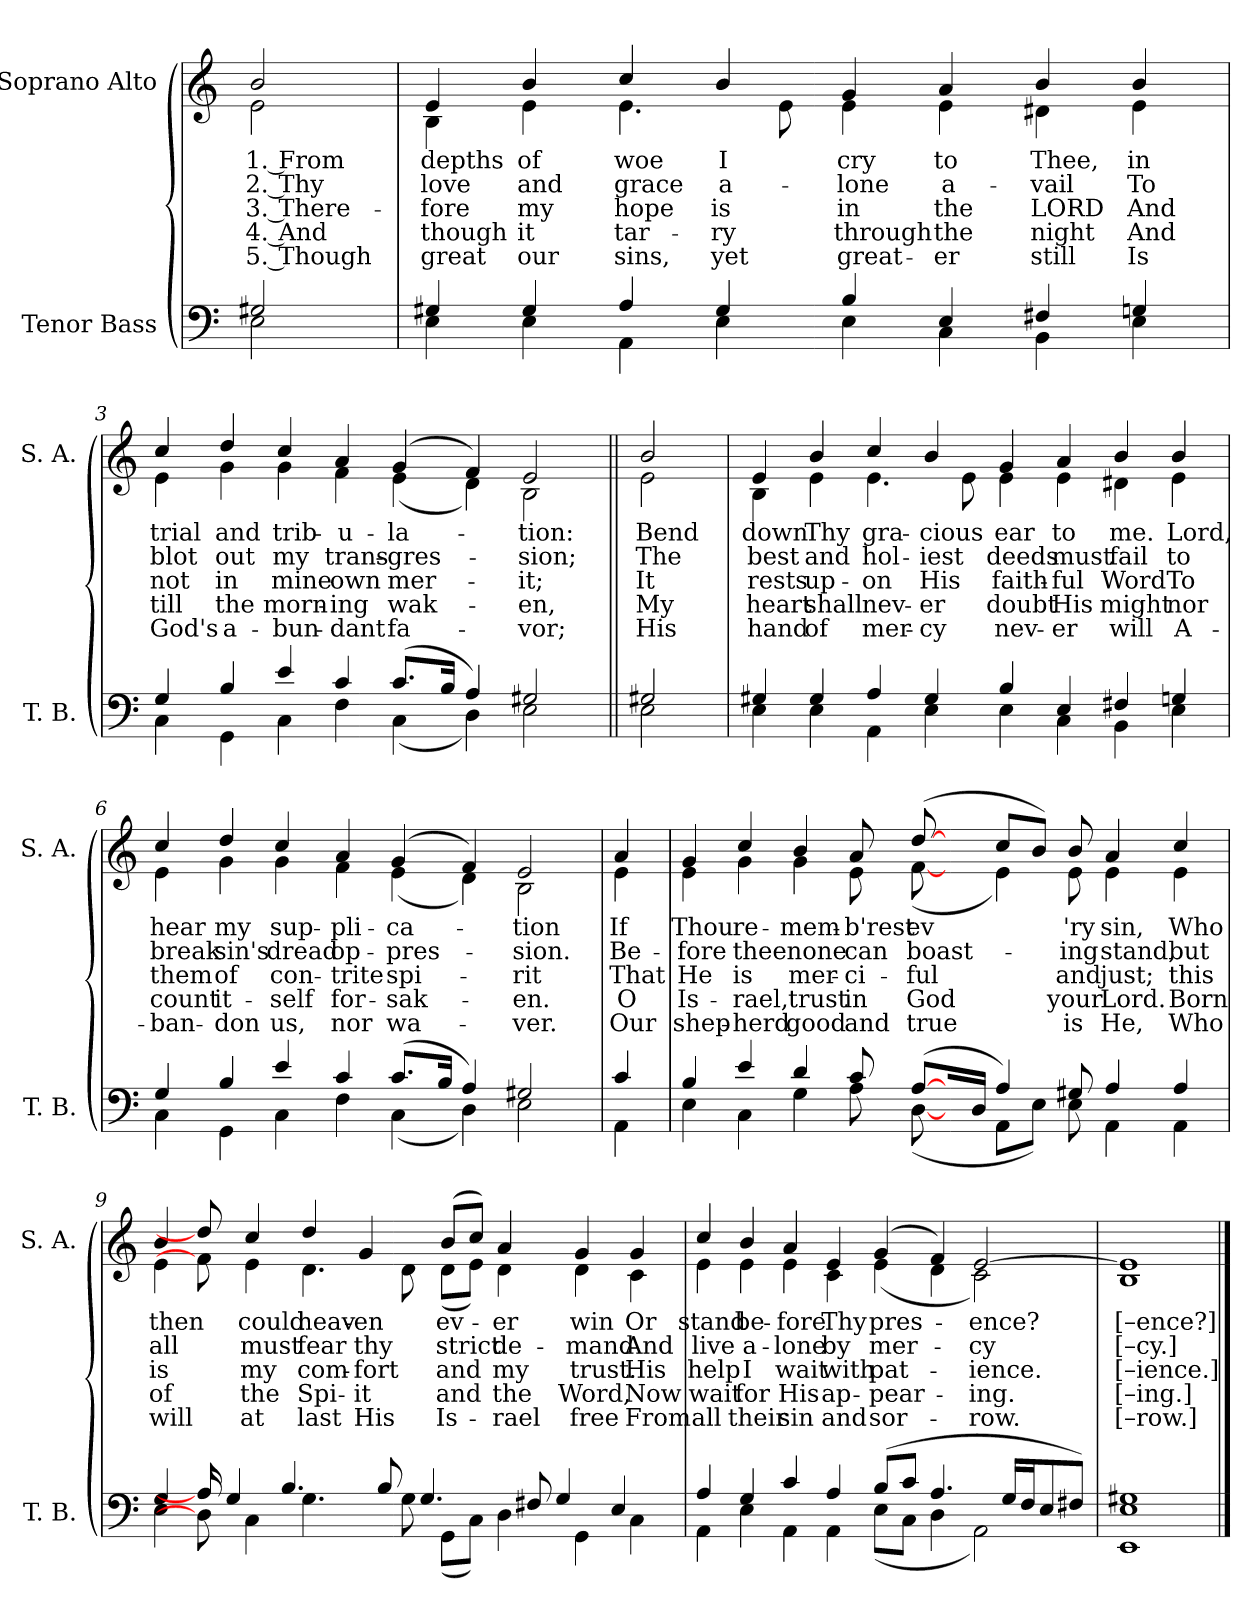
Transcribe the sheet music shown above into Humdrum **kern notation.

**kern	**kern	**text	**text	**text	**text	**text
*part2	*part1	*part1	*part1	*part1	*part1	*part1
*staff2	*staff1	*staff1	*staff1	*staff1	*staff1	*staff1
*I"Tenor Bass	*I"Soprano Alto	*	*	*	*	*
*I'T. B.	*I'S. A.	*	*	*	*	*
*clefF4	*clefG2	*	*	*	*	*
*k[]	*k[]	*	*	*	*	*
=1	=1	=1	=1	=1	=1	=1
*^	*	*	*	*	*	*
!	!	!LO:TX:a:t=Para. Psalm 130	!	!	!	!	!
!	!	!LO:TX:a:t=Martin Luther	!	!	!	!	!
!	!	!LO:TX:a:t=From Depths of Woe	!	!	!	!	!
!	!	!LO:TX:a:t=AUS TIEFER NOT	!	!	!	!	!
!	!	!LO:TX:a:t=Harm. 1628 SWV 235	!	!	!	!	!
!	!	!LO:TX:a:t=Heinrich Schütz	!	!	!	!	!
!	!	!	!LO:LY:b	!LO:LY:b	!LO:LY:b	!LO:LY:b	!LO:LY:b
*	*	*^	*	*	*	*	*
2G#X/	2E\	2b/	2e\	1. From	2. Thy	3. There-	4. And	5. Though
=2	=2	=2	=2	=2	=2	=2	=2	=2
!	!	!	!	!LO:LY:b	!LO:LY:b	!LO:LY:b	!LO:LY:b	!LO:LY:b
4G#X/	4E\	4e/	4B\	depths	love	-fore	though	great
!	!	!	!	!LO:LY:b	!LO:LY:b	!LO:LY:b	!LO:LY:b	!LO:LY:b
4G#/	4E\	4b/	4e\	of	and	my	it	our
!	!	!	!	!LO:LY:b	!LO:LY:b	!LO:LY:b	!LO:LY:b	!LO:LY:b
4A/	4AA\	4cc/	4.e\	woe	grace	hope	tar-	sins,
!	!	!	!	!LO:LY:b	!LO:LY:b	!LO:LY:b	!LO:LY:b	!LO:LY:b
4G#/	4E\	4b/	.	I	a-	is	-ry	yet
.	.	.	8e\	.	.	.	.	.
!	!	!	!	!LO:LY:b	!LO:LY:b	!LO:LY:b	!LO:LY:b	!LO:LY:b
4B/	4E\	4g/	4e\	cry	-lone	in	through	great-
!	!	!	!	!LO:LY:b	!LO:LY:b	!LO:LY:b	!LO:LY:b	!LO:LY:b
4E/	4C\	4a/	4e\	to	a-	the	the	-er
!	!	!	!	!LO:LY:b	!LO:LY:b	!LO:LY:b	!LO:LY:b	!LO:LY:b
4F#X/	4BB\	4b/	4d#X\	Thee,	-vail	LORD	night	still
!	!	!	!	!LO:LY:b	!LO:LY:b	!LO:LY:b	!LO:LY:b	!LO:LY:b
4Gn/	4E\	4b/	4e\	in	To	And	And	Is
!!LO:LB:g=z	!!
=3	=3	=3	=3	=3	=3	=3	=3	=3
!	!	!	!	!LO:LY:b	!LO:LY:b	!LO:LY:b	!LO:LY:b	!LO:LY:b
4G/	4C\	4cc/	4e\	trial	blot	not	till	God's
!	!	!	!	!LO:LY:b	!LO:LY:b	!LO:LY:b	!LO:LY:b	!LO:LY:b
4B/	4GG\	4dd/	4g\	and	out	in	the	a-
!	!	!	!	!LO:LY:b	!LO:LY:b	!LO:LY:b	!LO:LY:b	!LO:LY:b
4e/	4C\	4cc/	4g\	trib-	my	mine	morn-	-bun-
!	!	!	!	!LO:LY:b	!LO:LY:b	!LO:LY:b	!LO:LY:b	!LO:LY:b
4c/	4F\	4a/	4f\	-u-	trans-	own	-ing	-dant
!	!	!	!	!LO:LY:b	!LO:LY:b	!LO:LY:b	!LO:LY:b	!LO:LY:b
(>8.c/L	(<4C\	(>4g/	(<4e\	-la-	-gres-	mer-	wak-	fa-
16B/Jk	.	.	.	.	.	.	.	.
4A/)	4D\)	4f/)	4d\)	.	.	.	.	.
!	!	!	!	!LO:LY:b	!LO:LY:b	!LO:LY:b	!LO:LY:b	!LO:LY:b
2G#X/	2E\	2e/	2B\	-tion:	-sion;	-it;	-en,	-vor;
!!LO:LB:g=z	!!
=4||	=4||	=4||	=4||	=4||	=4||	=4||	=4||	=4||
!	!	!	!	!LO:LY:b	!LO:LY:b	!LO:LY:b	!LO:LY:b	!LO:LY:b
2G#X/	2E\	2b/	2e\	Bend	The	It	My	His
=5	=5	=5	=5	=5	=5	=5	=5	=5
!	!	!	!	!LO:LY:b	!LO:LY:b	!LO:LY:b	!LO:LY:b	!LO:LY:b
4G#X/	4E\	4e/	4B\	down	best	rests	heart	hand
!	!	!	!	!LO:LY:b	!LO:LY:b	!LO:LY:b	!LO:LY:b	!LO:LY:b
4G#/	4E\	4b/	4e\	Thy	and	up-	shall	of
!	!	!	!	!LO:LY:b	!LO:LY:b	!LO:LY:b	!LO:LY:b	!LO:LY:b
4A/	4AA\	4cc/	4.e\	gra-	hol-	-on	nev-	mer-
!	!	!	!	!LO:LY:b	!LO:LY:b	!LO:LY:b	!LO:LY:b	!LO:LY:b
4G#/	4E\	4b/	.	cious	-iest	His	-er	-cy
.	.	.	8e\	.	.	.	.	.
!	!	!	!	!LO:LY:b	!LO:LY:b	!LO:LY:b	!LO:LY:b	!LO:LY:b
4B/	4E\	4g/	4e\	ear	deeds	faith-	doubt	nev-
!	!	!	!	!LO:LY:b	!LO:LY:b	!LO:LY:b	!LO:LY:b	!LO:LY:b
4E/	4C\	4a/	4e\	to	must	-ful	His	-er
!	!	!	!	!LO:LY:b	!LO:LY:b	!LO:LY:b	!LO:LY:b	!LO:LY:b
4F#X/	4BB\	4b/	4d#X\	me.	fail	Word	might	will
!	!	!	!	!LO:LY:b	!LO:LY:b	!LO:LY:b	!LO:LY:b	!LO:LY:b
4Gn/	4E\	4b/	4e\	Lord,	to	To	nor	A-
!!LO:LB:g=z	!!
=6	=6	=6	=6	=6	=6	=6	=6	=6
!	!	!	!	!LO:LY:b	!LO:LY:b	!LO:LY:b	!LO:LY:b	!LO:LY:b
4G/	4C\	4cc/	4e\	hear	break	them	count	-ban-
!	!	!	!	!LO:LY:b	!LO:LY:b	!LO:LY:b	!LO:LY:b	!LO:LY:b
4B/	4GG\	4dd/	4g\	my	sin's	of	it-	-don
!	!	!	!	!LO:LY:b	!LO:LY:b	!LO:LY:b	!LO:LY:b	!LO:LY:b
4e/	4C\	4cc/	4g\	sup-	dread	con-	-self	us,
!	!	!	!	!LO:LY:b	!LO:LY:b	!LO:LY:b	!LO:LY:b	!LO:LY:b
4c/	4F\	4a/	4f\	-pli-	op-	-trite	for-	nor
!	!	!	!	!LO:LY:b	!LO:LY:b	!LO:LY:b	!LO:LY:b	!LO:LY:b
(>8.c/L	(<4C\	(>4g/	(<4e\	-ca-	-pres-	spi-	-sak-	wa-
16B/Jk	.	.	.	.	.	.	.	.
4A/)	4D\)	4f/)	4d\)	.	.	.	.	.
!	!	!	!	!LO:LY:b	!LO:LY:b	!LO:LY:b	!LO:LY:b	!LO:LY:b
2G#X/	2E\	2e/	2B\	-tion	-sion.	-rit	-en.	-ver.
=7	=7	=7	=7	=7	=7	=7	=7	=7
!	!	!	!	!LO:LY:b	!LO:LY:b	!LO:LY:b	!LO:LY:b	!LO:LY:b
4c/	4AA\	4a/	4e\	If	Be-	That	O	Our
!!LO:PB:g=z	!!
=8	=8	=8	=8	=8	=8	=8	=8	=8
!	!	!	!	!LO:LY:b	!LO:LY:b	!LO:LY:b	!LO:LY:b	!LO:LY:b
4B/	4E\	4g/	4e\	Thou	-fore	He	Is-	shep-
!	!	!	!	!LO:LY:b	!LO:LY:b	!LO:LY:b	!LO:LY:b	!LO:LY:b
4e/	4C\	4cc/	4g\	re-	thee	is	-rael,	-herd
!	!	!	!	!LO:LY:b	!LO:LY:b	!LO:LY:b	!LO:LY:b	!LO:LY:b
4d/	4G\	4b/	4g\	-mem-	none	mer-	trust	good
!	!	!	!	!LO:LY:b	!LO:LY:b	!LO:LY:b	!LO:LY:b	!LO:LY:b
8c/	8A\	8a/	8e\	-b'rest	can	-ci-	in	and
!	!	!	!	!LO:LY:b	!LO:LY:b	!LO:LY:b	!LO:LY:b	!LO:LY:b
(>[8A/L	(<[8D\	(>[8dd/	(<[8f\	ev	boast-	-ful	God	true
16ryy	8ryy	8ryy	8ryy	.	.	.	.	.
16D/Jk	.	.	.	.	.	.	.	.
4A/)	8AA\L	8cc/L	4e\)	.	.	.	.	.
.	8E\J)	8b/J)	.	.	.	.	.	.
!	!	!	!	!LO:LY:b	!LO:LY:b	!LO:LY:b	!LO:LY:b	!LO:LY:b
8G#X/	8E\	8b/	8e\	'ry	-ing	and	your	is
!	!	!	!	!LO:LY:b	!LO:LY:b	!LO:LY:b	!LO:LY:b	!LO:LY:b
4A/	4AA\	4a/	4e\	sin,	stand,	just;	Lord.	He,
!	!	!	!	!LO:LY:b	!LO:LY:b	!LO:LY:b	!LO:LY:b	!LO:LY:b
4A/	4AA\	4cc/	4e\	Who	but	this	Born	Who
!!LO:LB:g=z	!!
=9	=9	=9	=9	=9	=9	=9	=9	=9
!	!	!	!	!LO:LY:b	!LO:LY:b	!LO:LY:b	!LO:LY:b	!LO:LY:b
4G/	4E\	4b/	4e\	then	all	is	of	will
16A/L]	8D\]	8dd/]	8f\]	.	.	.	.	.
4G/	.	.	.	.	.	.	.	.
!	!	!	!	!LO:LY:b	!LO:LY:b	!LO:LY:b	!LO:LY:b	!LO:LY:b
.	4C\	4cc/	4e\	could	must	my	the	at
4.B/	.	.	.	.	.	.	.	.
!	!	!	!	!LO:LY:b	!LO:LY:b	!LO:LY:b	!LO:LY:b	!LO:LY:b
.	4.G\	4dd/	4.d\	heav-	fear	com-	Spi-	last
!	!	!	!	!LO:LY:b	!LO:LY:b	!LO:LY:b	!LO:LY:b	!LO:LY:b
.	.	4g/	.	-en	thy	-fort	-it	His
8B/	.	.	.	.	.	.	.	.
.	8G\	.	8d\	.	.	.	.	.
4.G/	.	.	.	.	.	.	.	.
!	!	!	!	!LO:LY:b	!LO:LY:b	!LO:LY:b	!LO:LY:b	!LO:LY:b
.	(<8GG\L	(>8b/L	(<8d\L	ev-	strict	and	and	Is-
.	8C\J)	8cc/J)	8e\J)	.	.	.	.	.
!	!	!	!	!LO:LY:b	!LO:LY:b	!LO:LY:b	!LO:LY:b	!LO:LY:b
.	4D\	4a/	4d\	-er	de-	my	the	-rael
8F#X/	.	.	.	.	.	.	.	.
4G/	.	.	.	.	.	.	.	.
!	!	!	!	!LO:LY:b	!LO:LY:b	!LO:LY:b	!LO:LY:b	!LO:LY:b
.	4GG\	4g/	4d\	win	-mand	trust.	Word,	free
4E/	.	.	.	.	.	.	.	.
!	!	!	!	!LO:LY:b	!LO:LY:b	!LO:LY:b	!LO:LY:b	!LO:LY:b
.	4C\	4g/	4c\	Or	And	His	Now	From
16ryy	.	.	.	.	.	.	.	.
!!LO:LB:g=z	!!
=10	=10	=10	=10	=10	=10	=10	=10	=10
!	!	!	!	!LO:LY:b	!LO:LY:b	!LO:LY:b	!LO:LY:b	!LO:LY:b
4A/	4AA\	4cc/	4e\	stand	live	help	wait	all
!	!	!	!	!LO:LY:b	!LO:LY:b	!LO:LY:b	!LO:LY:b	!LO:LY:b
4G/	4E\	4b/	4e\	be-	a-	I	for	their
!	!	!	!	!LO:LY:b	!LO:LY:b	!LO:LY:b	!LO:LY:b	!LO:LY:b
4c/	4AA\	4a/	4e\	-fore	-lone	wait	His	sin
!	!	!	!	!LO:LY:b	!LO:LY:b	!LO:LY:b	!LO:LY:b	!LO:LY:b
4A/	4AA\	4e/	4c\	Thy	by	with	ap-	and
!	!	!	!	!LO:LY:b	!LO:LY:b	!LO:LY:b	!LO:LY:b	!LO:LY:b
(>8B/L	(<8E\L	(>4g/	(<4e\	pres-	mer-	pat-	-pear-	sor-
8c/J	8C\J	.	.	.	.	.	.	.
4.A/	4D\	4f/)	4d\	.	.	.	.	.
!	!	!	!	!LO:LY:b	!LO:LY:b	!LO:LY:b	!LO:LY:b	!LO:LY:b
.	2AA\)	[2e/	2c\)	-ence?	-cy	-ience.	-ing.	-row.
16G/LL	.	.	.	.	.	.	.	.
16F/J	.	.	.	.	.	.	.	.
8E/	.	.	.	.	.	.	.	.
8F#X/J)	.	.	.	.	.	.	.	.
=11	=11	=11	=11	=11	=11	=11	=11	=11
!	!	!	!	!	!	!LO:LY:b	!LO:LY:b	!LO:LY:b
!	!	!	!	!LO:LY:b	!LO:LY:b	!	!	!
1G#X	1EE 1E	1e]	1B	[–ence?]	[–cy.]	[–ience.]	[–ing.]	[–row.]
*v	*v	*	*	*	*	*	*	*
*	*v	*v	*	*	*	*	*
==	==	==	==	==	==	==
*-	*-	*-	*-	*-	*-	*-
